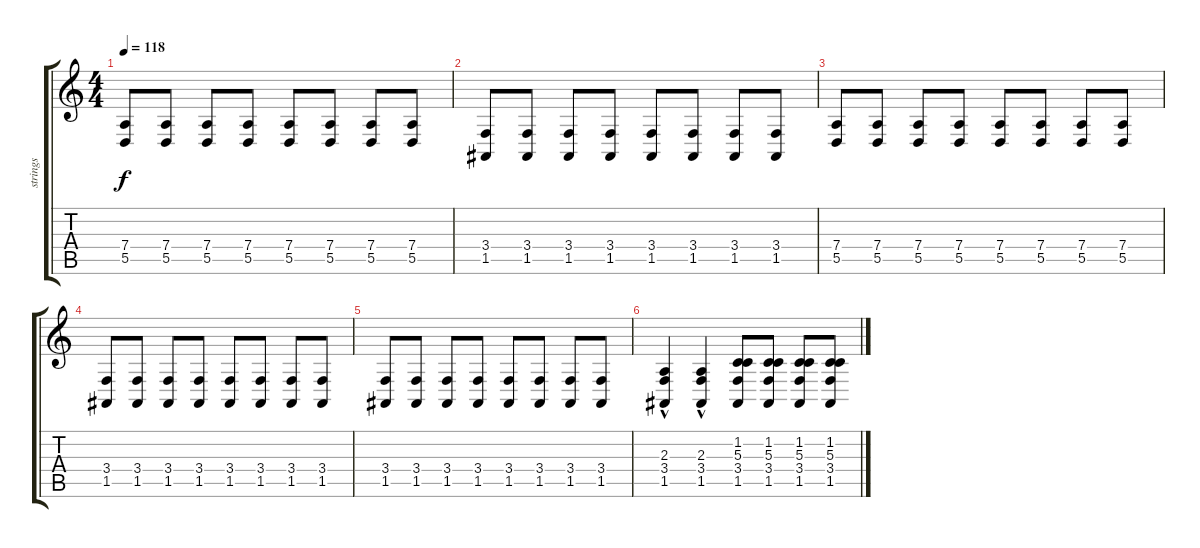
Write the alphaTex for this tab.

\track ("strings" "strings") {instrument stringensemble1}
\staff {score tabs}
\tuning (E4 B3 G3 D3 A2 E2) {hide}
\ts (4 4)
\tempo 118
\clef g2
\ks c
(7.4 5.5).8{dy f} (7.4 5.5).8 (7.4 5.5).8 (7.4 5.5).8 (7.4 5.5).8 (7.4 5.5).8 (7.4 5.5).8 (7.4 5.5).8 |
(3.4 1.5).8 (3.4 1.5).8 (3.4 1.5).8 (3.4 1.5).8 (3.4 1.5).8 (3.4 1.5).8 (3.4 1.5).8 (3.4 1.5).8 |
(7.4 5.5).8 (7.4 5.5).8 (7.4 5.5).8 (7.4 5.5).8 (7.4 5.5).8 (7.4 5.5).8 (7.4 5.5).8 (7.4 5.5).8 |
(3.4 1.5).8 (3.4 1.5).8 (3.4 1.5).8 (3.4 1.5).8 (3.4 1.5).8 (3.4 1.5).8 (3.4 1.5).8 (3.4 1.5).8 |
(3.4 1.5).8 (3.4 1.5).8 (3.4 1.5).8 (3.4 1.5).8 (3.4 1.5).8 (3.4 1.5).8 (3.4 1.5).8 (3.4 1.5).8 |
(2.3{hac} 3.4{hac} 1.5{hac}).4 (2.3{hac} 3.4{hac} 1.5{hac}).4 (1.2 5.3 3.4 1.5).8 (1.2 5.3 3.4 1.5).8 (1.2 5.3 3.4 1.5).8 (1.2 5.3 3.4 1.5).8
